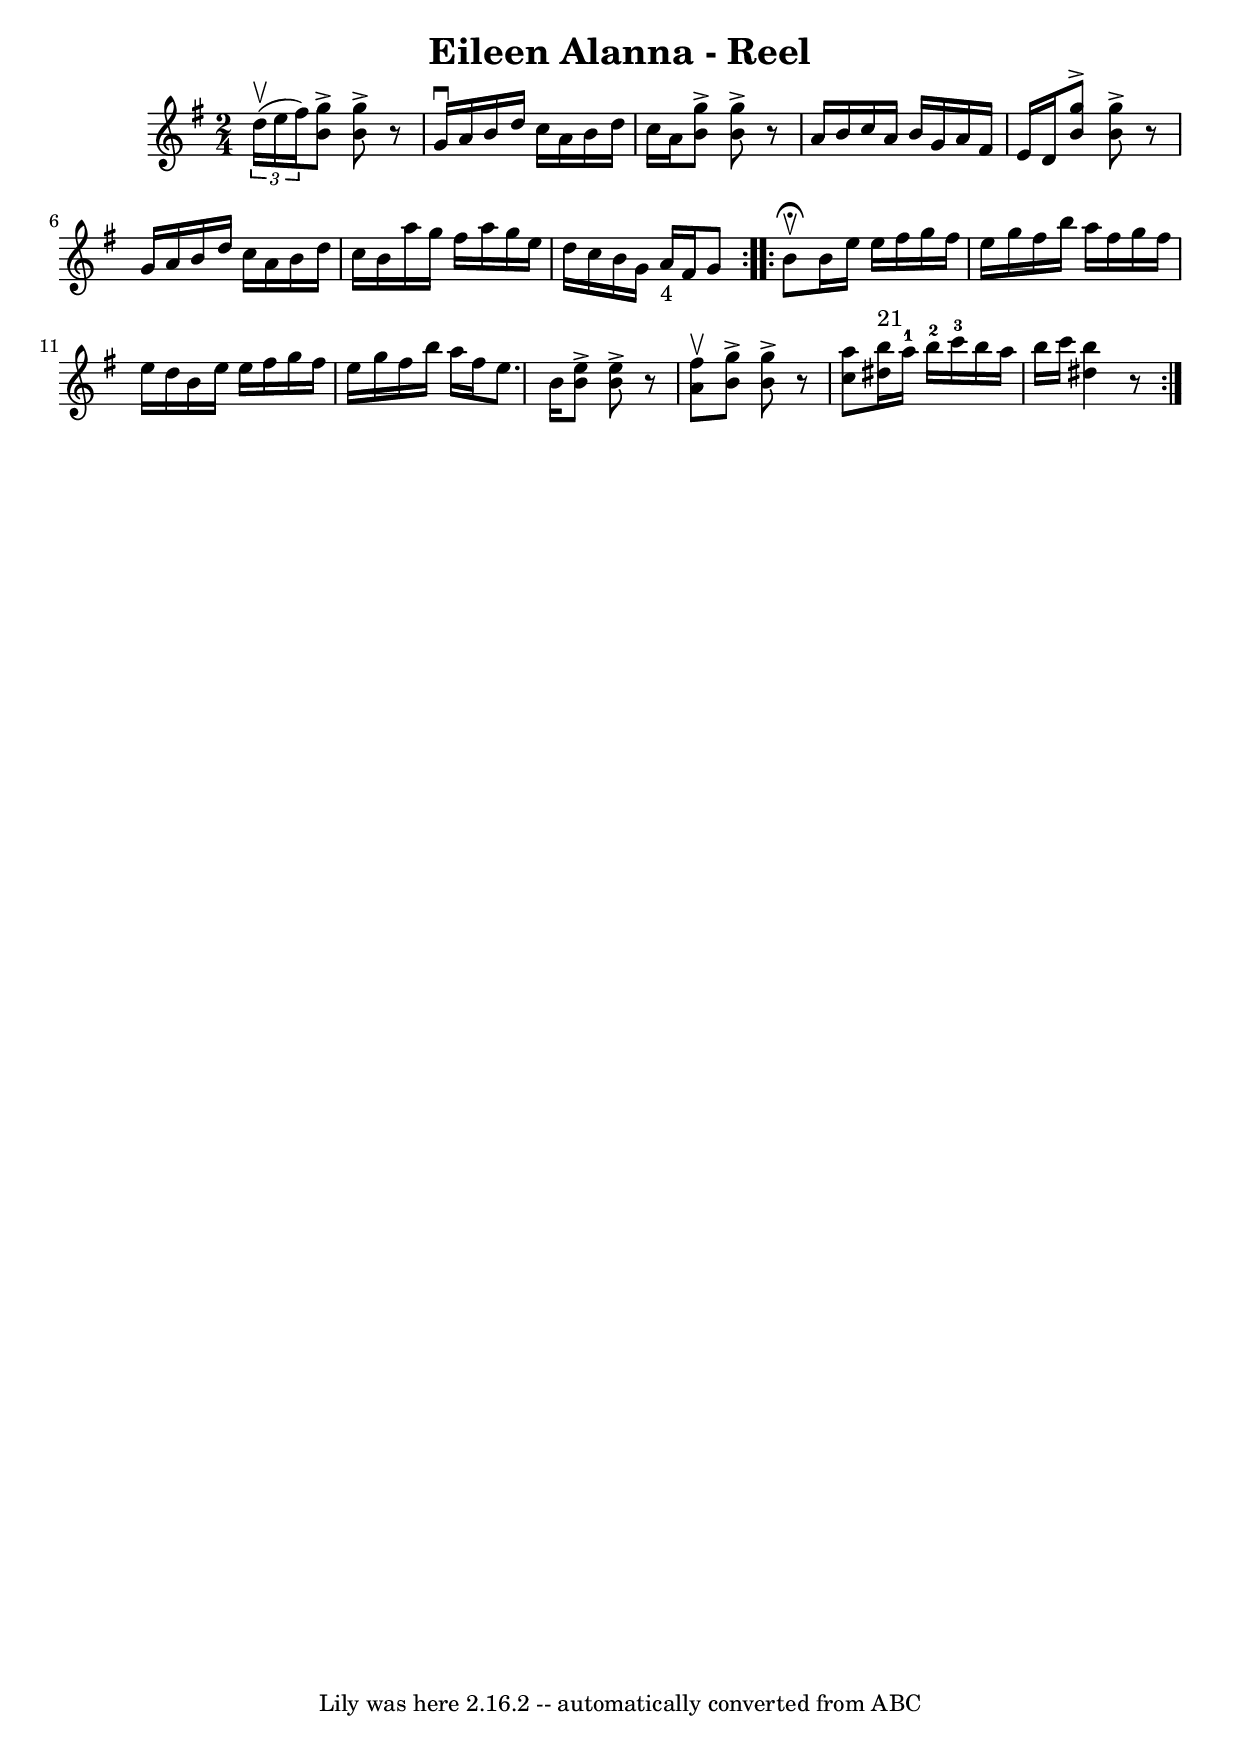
\version "2.16.2"
\include "Mammoth.ily"
\header {
  %% book = "Ryan's Mammoth Collection"
  crossRefNumber = "1"
  footnotes = "\\\\157"
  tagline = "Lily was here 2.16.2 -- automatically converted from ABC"
  title = "Eileen Alanna - Reel"

}
voicedefault =  {



  \repeat volta 2 {

    \time 2/4 
    \key g \major   \times 2/3 { d''16^\upbow(e''16 fis''16) 

			       } |
    << b'8^\accent g''8   >> << b'8^\accent g''8   >>   r8 
    g'16^\downbow a'16    |
    b'16 d''16 c''16 a'16 b'16    
    d''16 c''16 a'16    |
    << b'8^\accent g''8   >> << b'8 
				^\accent g''8   >>   r8 a'16 b'16    |
    c''16 a'16 b'16    
    g'16 a'16 fis'16 e'16 d'16    |
    << b'8^\accent g''8 
     >> << b'8^\accent g''8   >>   r8 g'16 a'16    |
    b'16    
    d''16 c''16 a'16 b'16 d''16 c''16 b'16    |
    a''16    
    g''16 fis''16 a''16 g''16 e''16 d''16 c''16    |
    
    b'16 g'16 a'16_"4" fis'16 g'8    
  } 
  \repeat volta 2 {
    b'8 
    ^\fermata^\upbow |
    b'16 e''16 e''16 fis''16 g''16    
    fis''16 e''16 g''16    |
    fis''16 b''16 a''16 fis''16    
    g''16 fis''16 e''16 d''16    |
    b'16 e''16 e''16    
    fis''16 g''16 fis''16 e''16 g''16    |
    fis''16 b''16    
    a''16 fis''16 e''8. b'16    |
    << b'8^\accent e''8   >> 
    << b'8^\accent e''8   >>   r8   << a'8^\upbow fis''8   >>   |
    
    << b'8^\accent g''8   >> << b'8^\accent g''8   >>   r8 << c''8    
							      a''8   >>   |
    << dis''16^"21" b''16   >> a''16-1 b''16 
    -2 c'''16-3 b''16 a''16 b''16 c'''16    |
    << dis''4  
       b''4   >>   r8     
  }   

}

\score{
  <<

    \context Staff="default"
    {
      \voicedefault 
      
    }

  >>
  \layout {
    
  }
  \midi {
  }

}
